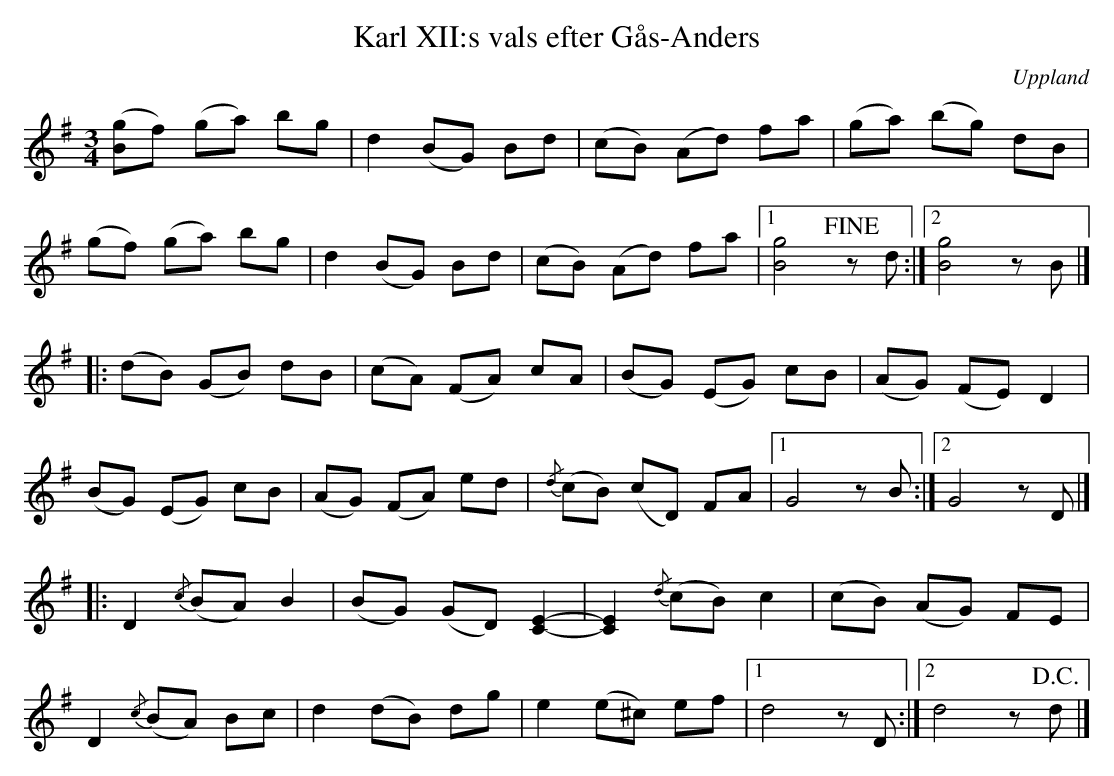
X:1
T:Karl XII:s vals efter Gås-Anders
O:Uppland
M: 3/4
L: 1/8
K: G
([gB]f) (ga) bg | d2 (BG) Bd | (cB) (Ad) fa | (ga) (bg) dB |
(gf) (ga) bg | d2 (BG) Bd | (cB) (Ad) fa |1 [g4B4]!fine! zd :|2 [g4B4] zB |] |:
(dB) (GB) dB | (cA) (FA) cA | (BG) (EG) cB | (AG) (FE) D2 |
(BG) (EG) cB | (AG) (FA) ed | {/d}(cB) (cD) FA |1 G4 zB :|2 G4 zD |] |:
D2 {/c}(BA) B2 | (BG) (GD) [E2C2]- | [E2C2]{/d}(cB) c2 | (cB) (AG) FE |
D2 {/c}(BA) Bc | d2 (dB) dg | e2 (e^c) ef |1 d4 zD :|2 d4 z!D.C.!d |]
